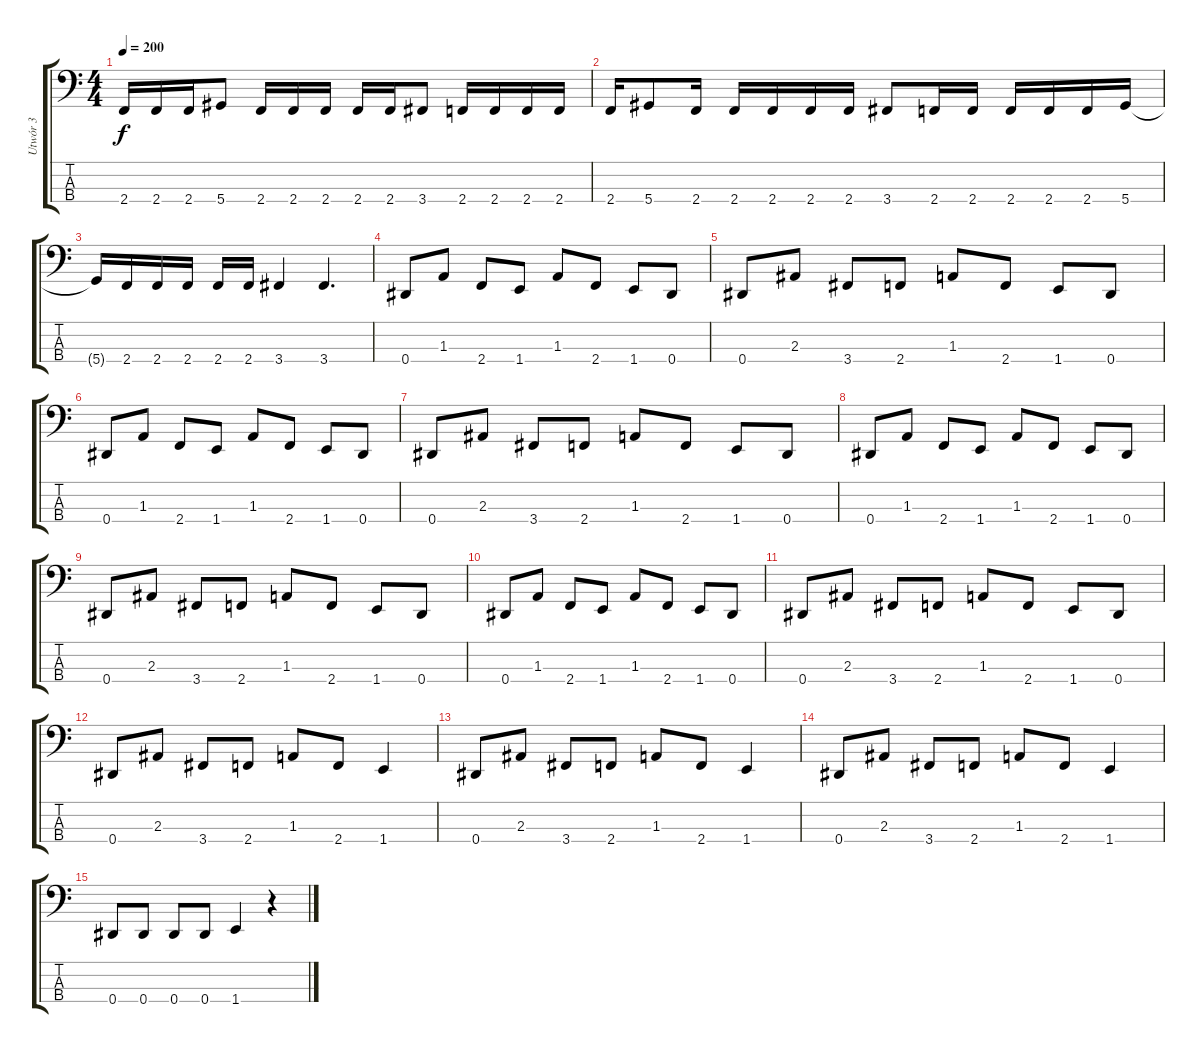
\track ("Utwór 3" "Utwór 3") {instrument electricbassfinger}
\staff {score tabs}
\tuning (Gb2 Db2 Ab1 Eb1) {hide}
\ts (4 4)
\tempo 200
\clef f4
\ks c
2.4.16{dy f} 2.4.16 2.4.16 5.4.8 2.4.16 2.4.16 2.4.16 2.4.16 2.4.16 3.4.8 2.4.16 2.4.16 2.4.16 2.4.16 |
2.4.16 5.4.8 2.4.16 2.4.16 2.4.16 2.4.16 2.4.16 3.4.8 2.4.16 2.4.16 2.4.16 2.4.16 2.4.16 5.4.16 |
5.4{t}.16 2.4.16 2.4.16 2.4.16 2.4.16 2.4.16 3.4.4 3.4.4{d} |
0.4.8 1.3.8 2.4.8 1.4.8 1.3.8 2.4.8 1.4.8 0.4.8 |
0.4.8 2.3.8 3.4.8 2.4.8 1.3.8 2.4.8 1.4.8 0.4.8 |
0.4.8 1.3.8 2.4.8 1.4.8 1.3.8 2.4.8 1.4.8 0.4.8 |
0.4.8 2.3.8 3.4.8 2.4.8 1.3.8 2.4.8 1.4.8 0.4.8 |
0.4.8 1.3.8 2.4.8 1.4.8 1.3.8 2.4.8 1.4.8 0.4.8 |
0.4.8 2.3.8 3.4.8 2.4.8 1.3.8 2.4.8 1.4.8 0.4.8 |
0.4.8 1.3.8 2.4.8 1.4.8 1.3.8 2.4.8 1.4.8 0.4.8 |
0.4.8 2.3.8 3.4.8 2.4.8 1.3.8 2.4.8 1.4.8 0.4.8 |
0.4.8 2.3.8 3.4.8 2.4.8 1.3.8 2.4.8 1.4.4 |
0.4.8 2.3.8 3.4.8 2.4.8 1.3.8 2.4.8 1.4.4 |
0.4.8 2.3.8 3.4.8 2.4.8 1.3.8 2.4.8 1.4.4 |
0.4.8 0.4.8 0.4.8 0.4.8 1.4.4 r.4
